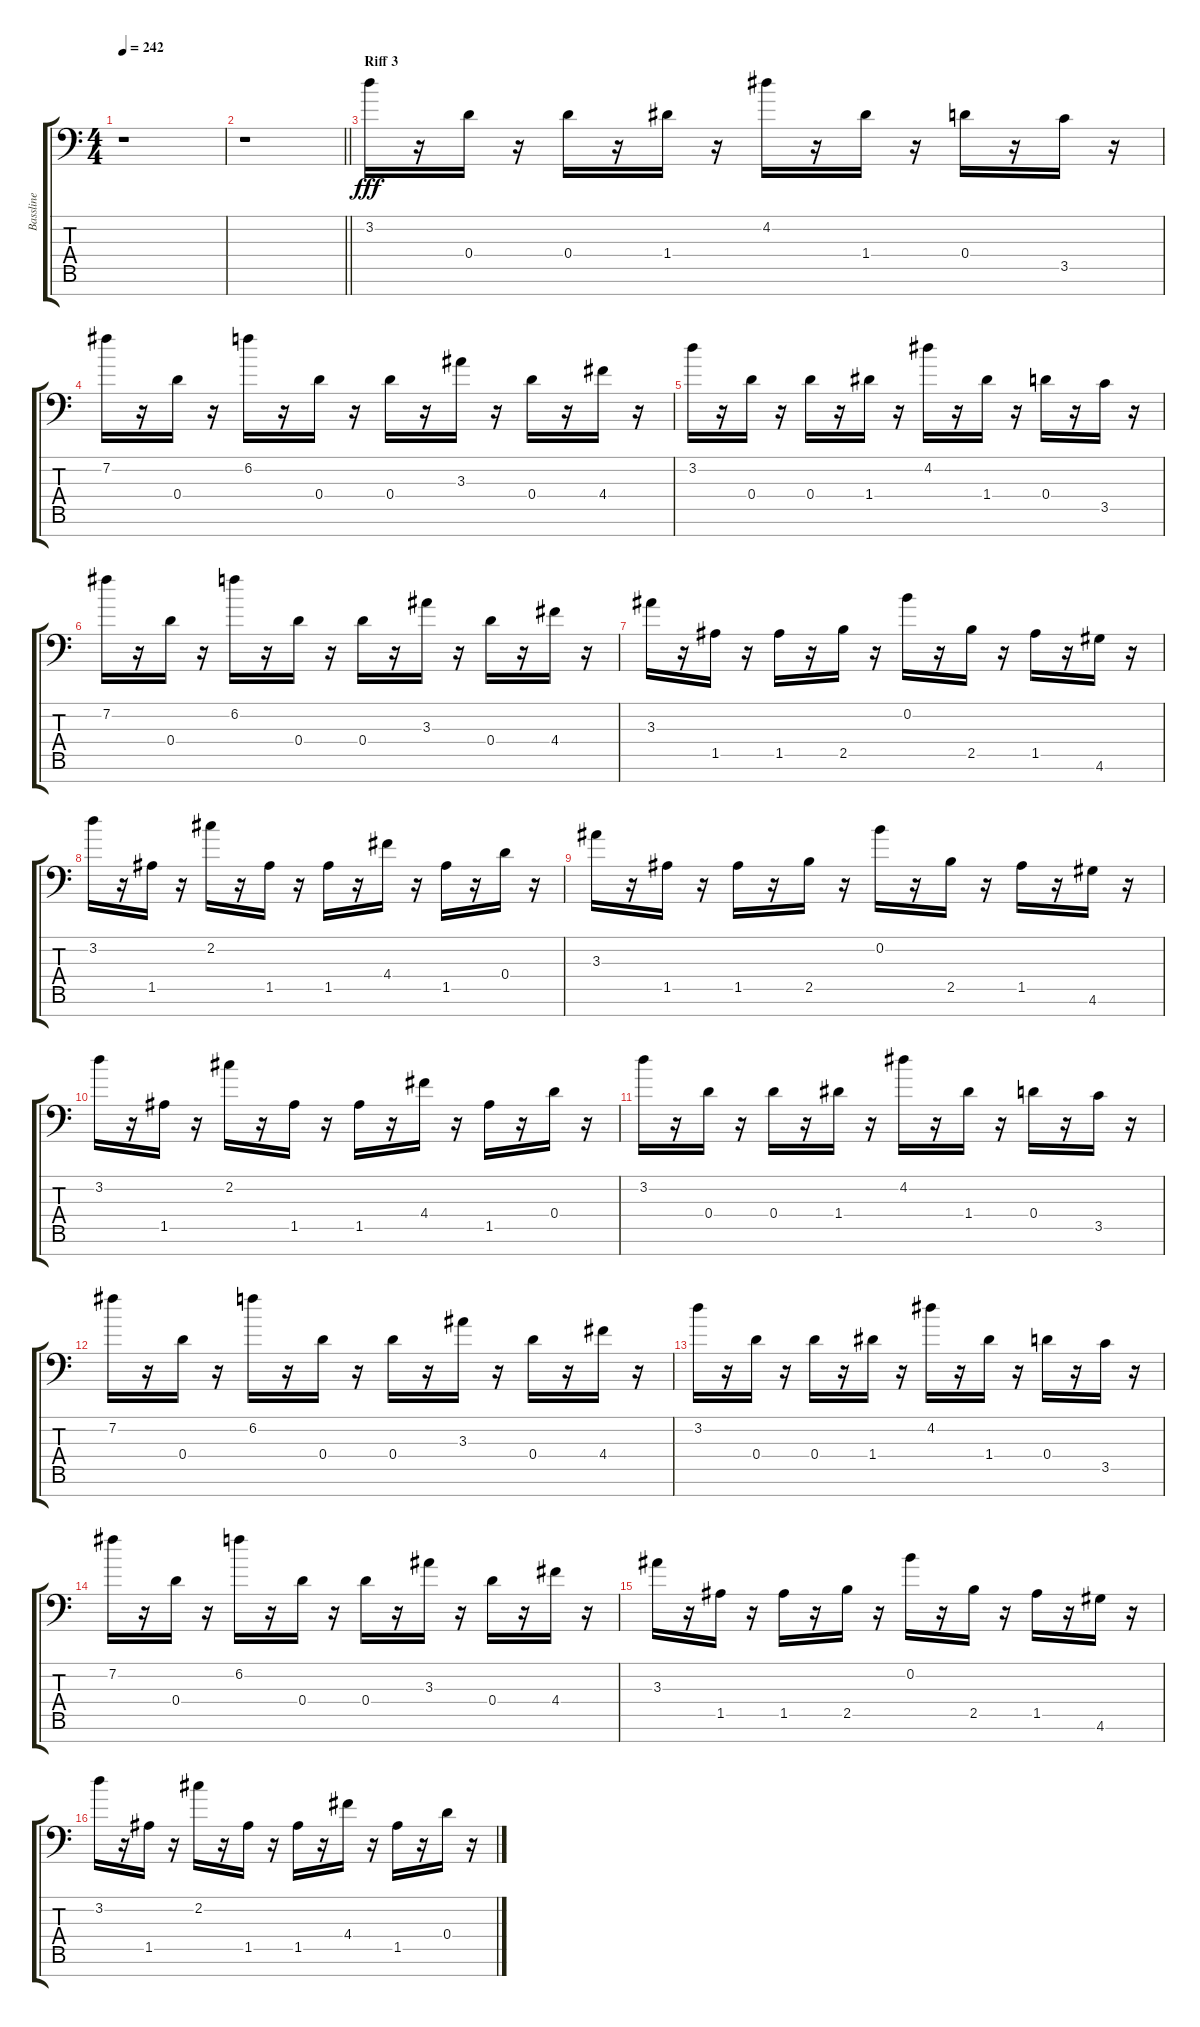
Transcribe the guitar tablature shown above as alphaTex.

\track ("Bassline" "Bassline") {instrument synthbass1}
\staff {score tabs}
\tuning (E5 B3 G3 D3 A2 E2 C-1) {hide}
\ts (4 4)
\tempo 242
\clef f4
\ks c
r.1{dy fff} |
\barLineRight lightlight
r.1 |
\section ("" "Riff 3")
3.2.16 r.16 0.4.16 r.16 0.4.16 r.16 1.4.16 r.16 4.2.16 r.16 1.4.16 r.16 0.4.16 r.16 3.5.16 r.16 |
7.2.16 r.16 0.4.16 r.16 6.2.16 r.16 0.4.16 r.16 0.4.16 r.16 3.3.16 r.16 0.4.16 r.16 4.4.16 r.16 |
3.2.16 r.16 0.4.16 r.16 0.4.16 r.16 1.4.16 r.16 4.2.16 r.16 1.4.16 r.16 0.4.16 r.16 3.5.16 r.16 |
7.2.16 r.16 0.4.16 r.16 6.2.16 r.16 0.4.16 r.16 0.4.16 r.16 3.3.16 r.16 0.4.16 r.16 4.4.16 r.16 |
3.3.16 r.16 1.5.16 r.16 1.5.16 r.16 2.5.16 r.16 0.2.16 r.16 2.5.16 r.16 1.5.16 r.16 4.6.16 r.16 |
3.2.16 r.16 1.5.16 r.16 2.2.16 r.16 1.5.16 r.16 1.5.16 r.16 4.4.16 r.16 1.5.16 r.16 0.4.16 r.16 |
3.3.16 r.16 1.5.16 r.16 1.5.16 r.16 2.5.16 r.16 0.2.16 r.16 2.5.16 r.16 1.5.16 r.16 4.6.16 r.16 |
3.2.16 r.16 1.5.16 r.16 2.2.16 r.16 1.5.16 r.16 1.5.16 r.16 4.4.16 r.16 1.5.16 r.16 0.4.16 r.16 |
3.2.16 r.16 0.4.16 r.16 0.4.16 r.16 1.4.16 r.16 4.2.16 r.16 1.4.16 r.16 0.4.16 r.16 3.5.16 r.16 |
7.2.16 r.16 0.4.16 r.16 6.2.16 r.16 0.4.16 r.16 0.4.16 r.16 3.3.16 r.16 0.4.16 r.16 4.4.16 r.16 |
3.2.16 r.16 0.4.16 r.16 0.4.16 r.16 1.4.16 r.16 4.2.16 r.16 1.4.16 r.16 0.4.16 r.16 3.5.16 r.16 |
7.2.16 r.16 0.4.16 r.16 6.2.16 r.16 0.4.16 r.16 0.4.16 r.16 3.3.16 r.16 0.4.16 r.16 4.4.16 r.16 |
3.3.16 r.16 1.5.16 r.16 1.5.16 r.16 2.5.16 r.16 0.2.16 r.16 2.5.16 r.16 1.5.16 r.16 4.6.16 r.16 |
3.2.16 r.16 1.5.16 r.16 2.2.16 r.16 1.5.16 r.16 1.5.16 r.16 4.4.16 r.16 1.5.16 r.16 0.4.16 r.16
